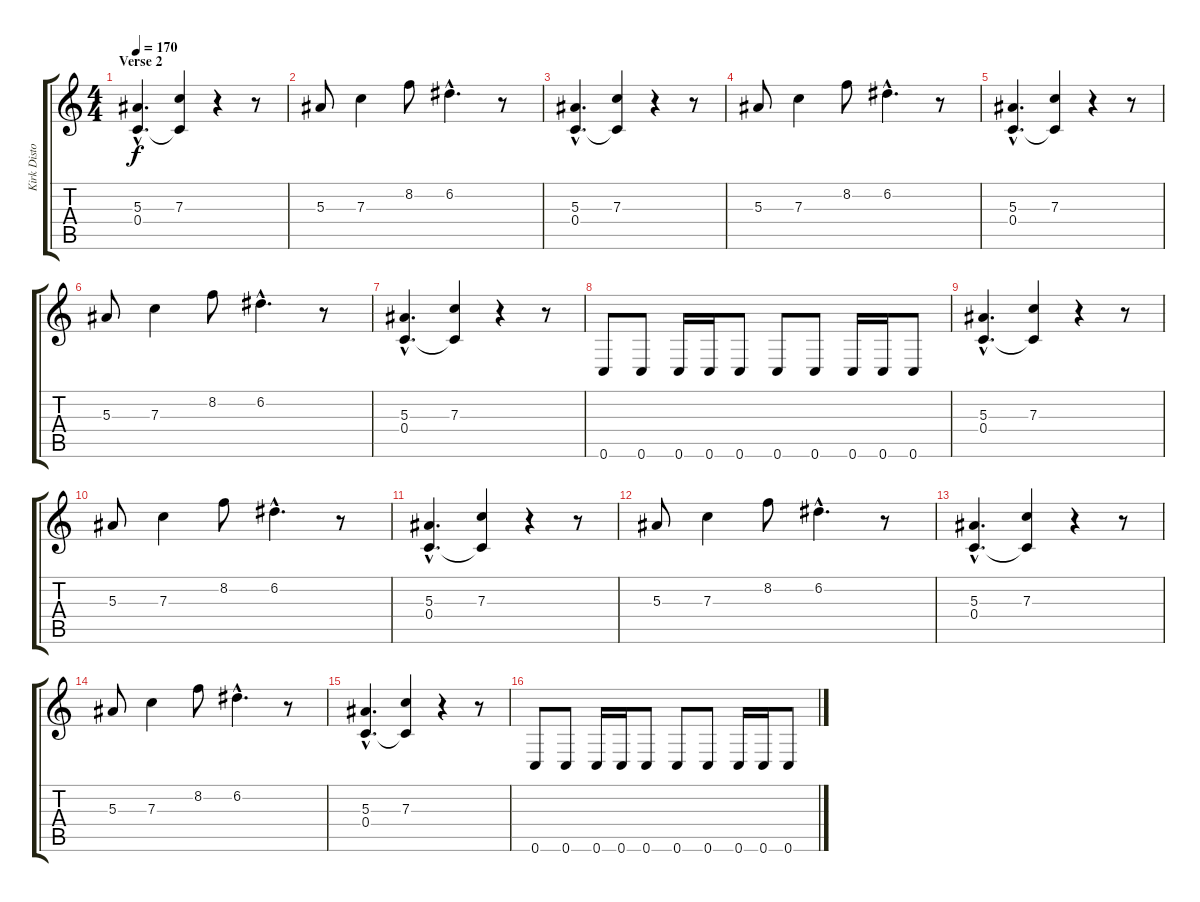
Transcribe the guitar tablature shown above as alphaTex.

\track ("Kirk Distortion" "Kirk Disto") {instrument distortionguitar}
\staff {score tabs}
\tuning (D4 A3 F3 C3 G2 C2) {hide}
\ts (4 4)
\section ("" "Verse 2")
\tempo 170
\clef g2
\ks c
(5.3{hac} 0.4{hac}).4{d dy f} (7.3 0.4{t}).4 r.4 r.8 |
5.3.8 7.3.4 8.2.8 6.2{hac}.4{d} r.8 |
(5.3{hac} 0.4{hac}).4{d} (7.3 0.4{t}).4 r.4 r.8 |
5.3.8 7.3.4 8.2.8 6.2{hac}.4{d} r.8 |
(5.3{hac} 0.4{hac}).4{d} (7.3 0.4{t}).4 r.4 r.8 |
5.3.8 7.3.4 8.2.8 6.2{hac}.4{d} r.8 |
(5.3{hac} 0.4{hac}).4{d} (7.3 0.4{t}).4 r.4 r.8 |
0.6.8 0.6.8 0.6.16 0.6.16 0.6.8 0.6.8 0.6.8 0.6.16 0.6.16 0.6.8 |
(5.3{hac} 0.4{hac}).4{d} (7.3 0.4{t}).4 r.4 r.8 |
5.3.8 7.3.4 8.2.8 6.2{hac}.4{d} r.8 |
(5.3{hac} 0.4{hac}).4{d} (7.3 0.4{t}).4 r.4 r.8 |
5.3.8 7.3.4 8.2.8 6.2{hac}.4{d} r.8 |
(5.3{hac} 0.4{hac}).4{d} (7.3 0.4{t}).4 r.4 r.8 |
5.3.8 7.3.4 8.2.8 6.2{hac}.4{d} r.8 |
(5.3{hac} 0.4{hac}).4{d} (7.3 0.4{t}).4 r.4 r.8 |
0.6.8 0.6.8 0.6.16 0.6.16 0.6.8 0.6.8 0.6.8 0.6.16 0.6.16 0.6.8
